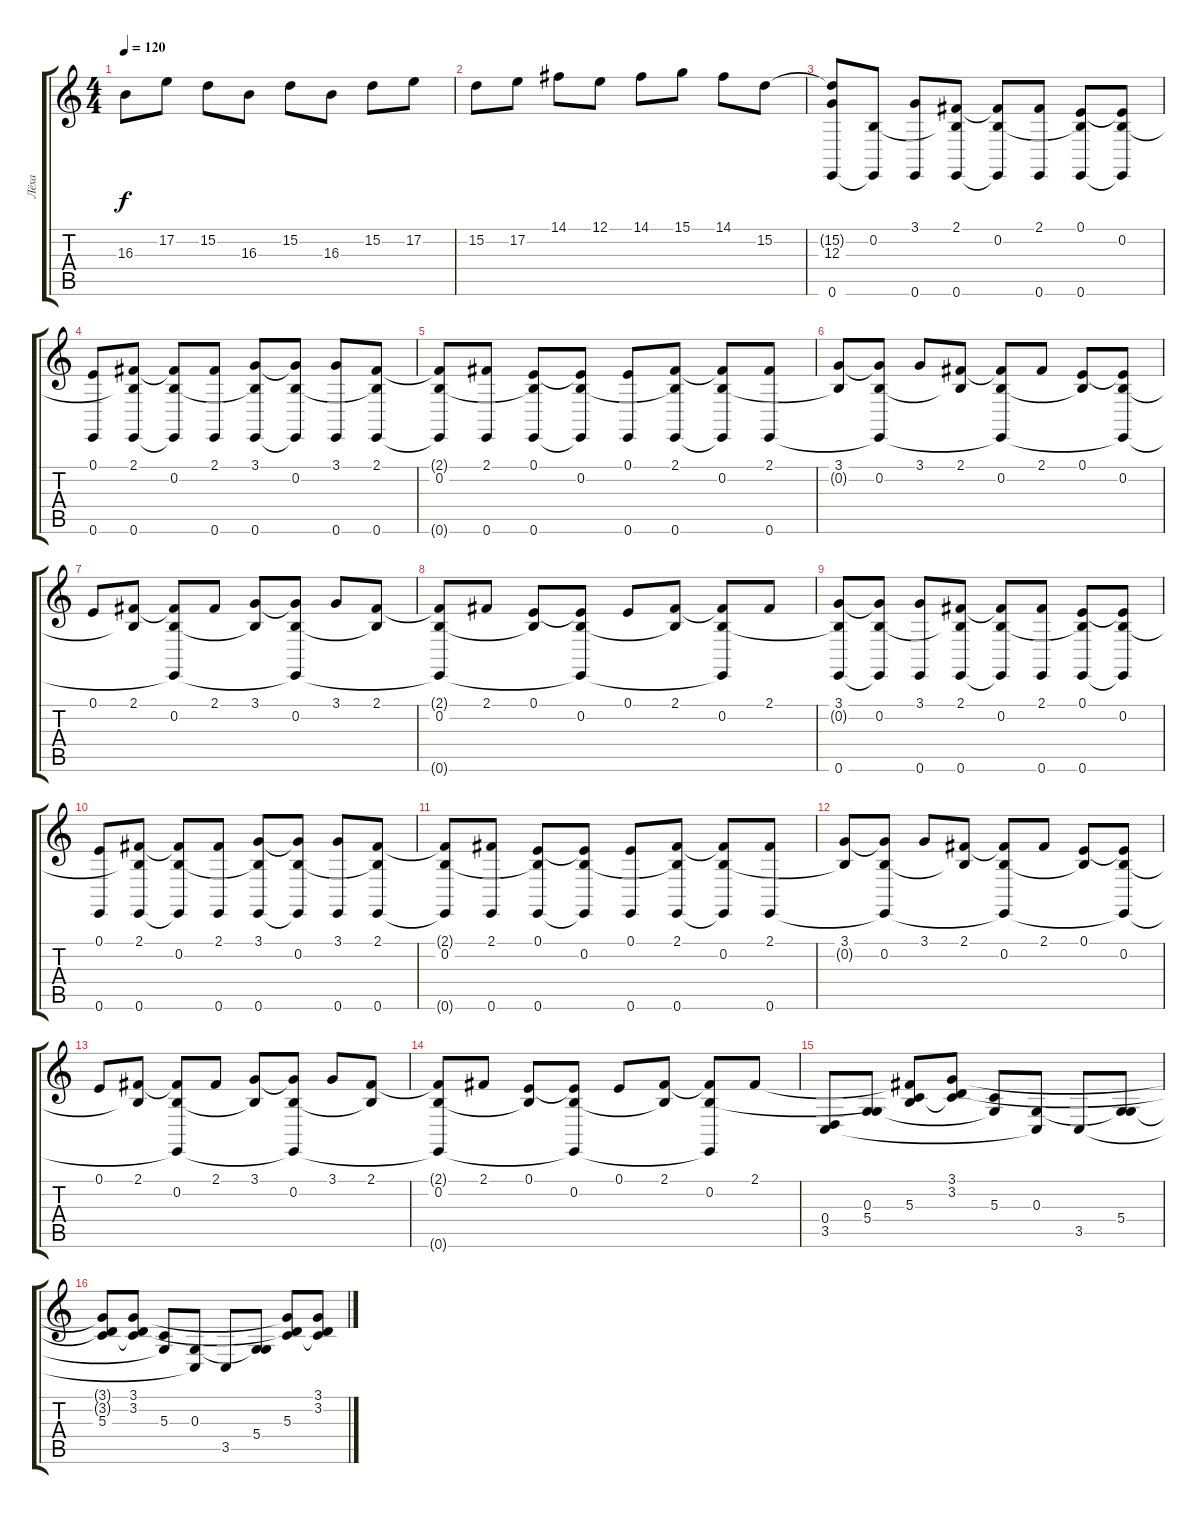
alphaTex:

\track ("Лёха" "Лёха") {instrument electricgrandpiano}
\staff {score tabs}
\tuning (E4 B3 G3 D3 A2 E2) {hide}
\ts (4 4)
\tempo 120
\clef g2
\ks c
16.3.8{dy f} 17.2.8 15.2.8 16.3.8 15.2.8 16.3.8 15.2.8 17.2.8 |
15.2.8 17.2.8 14.1.8 12.1.8 14.1.8 15.1.8 14.1.8 15.2.8 |
(15.2{t} 12.3 0.6).8 (0.2 0.6{t}).8 (3.1 0.6).8 (2.1 0.2{t} 0.6).8 (2.1{t} 0.2 0.6{t}).8 (2.1 0.6).8 (0.1 0.2{t} 0.6).8 (0.1{t} 0.2 0.6{t}).8 |
(0.1 0.6).8 (2.1 0.2{t} 0.6).8 (2.1{t} 0.2 0.6{t}).8 (2.1 0.6).8 (3.1 0.2{t} 0.6).8 (3.1{t} 0.2 0.6{t}).8 (3.1 0.6).8 (2.1 0.2{t} 0.6).8 |
(2.1{t} 0.2 0.6{t}).8 (2.1 0.6).8 (0.1 0.2{t} 0.6).8 (0.1{t} 0.2 0.6{t}).8 (0.1 0.6).8 (2.1 0.2{t} 0.6).8 (2.1{t} 0.2 0.6{t}).8 (2.1 0.6).8 |
(3.1 0.2{t}).8 (3.1{t} 0.2 0.6{t}).8 3.1.8 (2.1 0.2{t}).8 (2.1{t} 0.2 0.6{t}).8 2.1.8 (0.1 0.2{t}).8 (0.1{t} 0.2 0.6{t}).8 |
0.1.8 (2.1 0.2{t}).8 (2.1{t} 0.2 0.6{t}).8 2.1.8 (3.1 0.2{t}).8 (3.1{t} 0.2 0.6{t}).8 3.1.8 (2.1 0.2{t}).8 |
(2.1{t} 0.2 0.6{t}).8 2.1.8 (0.1 0.2{t}).8 (0.1{t} 0.2 0.6{t}).8 0.1.8 (2.1 0.2{t}).8 (2.1{t} 0.2 0.6{t}).8 2.1.8 |
(3.1 0.2{t} 0.6).8 (3.1{t} 0.2 0.6{t}).8 (3.1 0.6).8 (2.1 0.2{t} 0.6).8 (2.1{t} 0.2 0.6{t}).8 (2.1 0.6).8 (0.1 0.2{t} 0.6).8 (0.1{t} 0.2 0.6{t}).8 |
(0.1 0.6).8 (2.1 0.2{t} 0.6).8 (2.1{t} 0.2 0.6{t}).8 (2.1 0.6).8 (3.1 0.2{t} 0.6).8 (3.1{t} 0.2 0.6{t}).8 (3.1 0.6).8 (2.1 0.2{t} 0.6).8 |
(2.1{t} 0.2 0.6{t}).8 (2.1 0.6).8 (0.1 0.2{t} 0.6).8 (0.1{t} 0.2 0.6{t}).8 (0.1 0.6).8 (2.1 0.2{t} 0.6).8 (2.1{t} 0.2 0.6{t}).8 (2.1 0.6).8 |
(3.1 0.2{t}).8 (3.1{t} 0.2 0.6{t}).8 3.1.8 (2.1 0.2{t}).8 (2.1{t} 0.2 0.6{t}).8 2.1.8 (0.1 0.2{t}).8 (0.1{t} 0.2 0.6{t}).8 |
0.1.8 (2.1 0.2{t}).8 (2.1{t} 0.2 0.6{t}).8 2.1.8 (3.1 0.2{t}).8 (3.1{t} 0.2 0.6{t}).8 3.1.8 (2.1 0.2{t}).8 |
(2.1{t} 0.2 0.6{t}).8 2.1.8 (0.1 0.2{t}).8 (0.1{t} 0.2 0.6{t}).8 0.1.8 (2.1 0.2{t}).8 (2.1{t} 0.2 0.6{t}).8 2.1.8 |
(0.4 3.5).8 (0.3 5.4).8 (2.1{t} 0.2{t} 5.3).8 (3.1 3.2 5.3{t}).8 (5.3 5.4{t}).8 (0.3 3.5{t}).8 3.5.8 (0.3{t} 5.4).8 |
(3.1{t} 3.2{t} 5.3).8 (3.1 3.2 5.3{t}).8 (5.3 5.4{t}).8 (0.3 3.5{t}).8 3.5.8 (0.3{t} 5.4).8 (3.1{t} 3.2{t} 5.3).8 (3.1 3.2 5.3{t}).8
